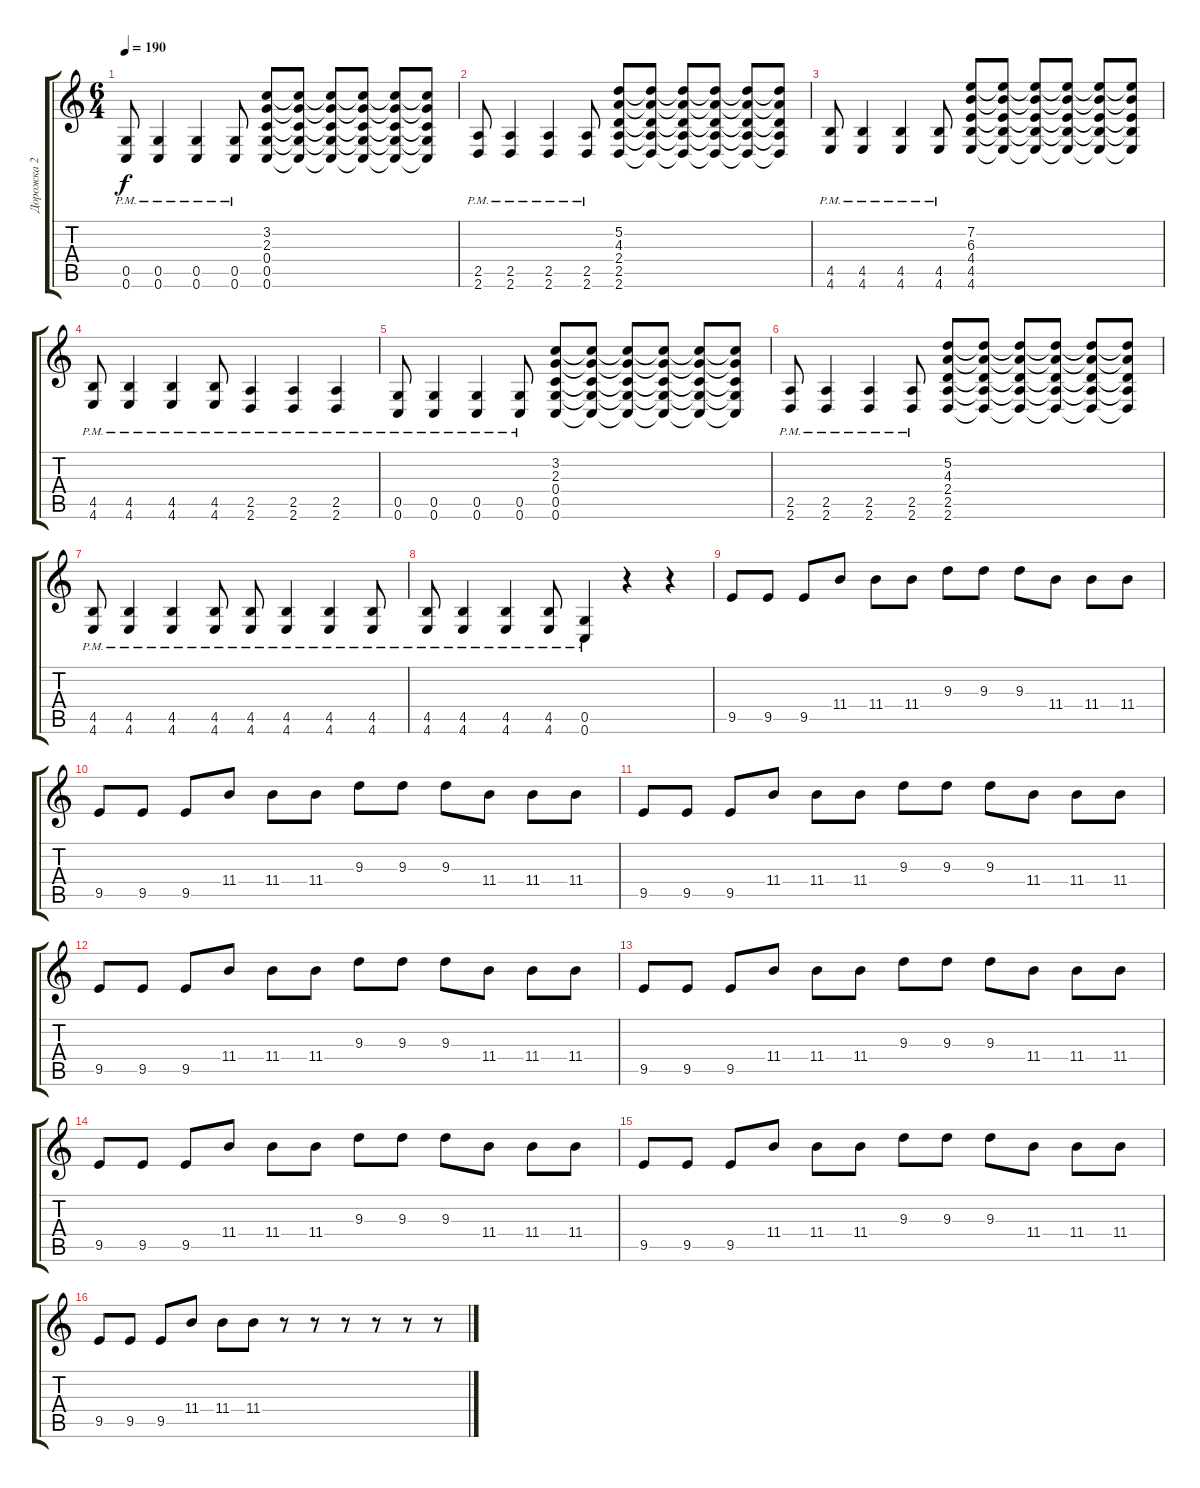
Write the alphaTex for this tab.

\track ("Дорожка 2" "Дорожка 2") {instrument distortionguitar}
\staff {score tabs}
\tuning (D4 A3 F3 C3 G2 C2) {hide}
\ts (6 4)
\tempo 190
\clef g2
\ks c
(0.5{pm} 0.6{pm}).8{dy f} (0.5{pm} 0.6{pm}).4 (0.5{pm} 0.6{pm}).4 (0.5{pm} 0.6{pm}).8 (3.2 2.3 0.4 0.5 0.6).8 (3.2{t} 2.3{t} 0.4{t} 0.5{t} 0.6{t}).8 (3.2{t} 2.3{t} 0.4{t} 0.5{t} 0.6{t}).8 (3.2{t} 2.3{t} 0.4{t} 0.5{t} 0.6{t}).8 (3.2{t} 2.3{t} 0.4{t} 0.5{t} 0.6{t}).8 (3.2{t} 2.3{t} 0.4{t} 0.5{t} 0.6{t}).8 |
(2.5{pm} 2.6{pm}).8 (2.5{pm} 2.6{pm}).4 (2.5{pm} 2.6{pm}).4 (2.5{pm} 2.6{pm}).8 (5.2 4.3 2.4 2.5 2.6).8 (5.2{t} 4.3{t} 2.4{t} 2.5{t} 2.6{t}).8 (5.2{t} 4.3{t} 2.4{t} 2.5{t} 2.6{t}).8 (5.2{t} 4.3{t} 2.4{t} 2.5{t} 2.6{t}).8 (5.2{t} 4.3{t} 2.4{t} 2.5{t} 2.6{t}).8 (5.2{t} 4.3{t} 2.4{t} 2.5{t} 2.6{t}).8 |
(4.5{pm} 4.6{pm}).8 (4.5{pm} 4.6{pm}).4 (4.5{pm} 4.6{pm}).4 (4.5{pm} 4.6{pm}).8 (7.2 6.3 4.4 4.5 4.6).8 (7.2{t} 6.3{t} 4.4{t} 4.5{t} 4.6{t}).8 (7.2{t} 6.3{t} 4.4{t} 4.5{t} 4.6{t}).8 (7.2{t} 6.3{t} 4.4{t} 4.5{t} 4.6{t}).8 (7.2{t} 6.3{t} 4.4{t} 4.5{t} 4.6{t}).8 (7.2{t} 6.3{t} 4.4{t} 4.5{t} 4.6{t}).8 |
(4.5{pm} 4.6{pm}).8 (4.5{pm} 4.6{pm}).4 (4.5{pm} 4.6{pm}).4 (4.5{pm} 4.6{pm}).8 (2.5{pm} 2.6{pm}).4 (2.5{pm} 2.6{pm}).4 (2.5{pm} 2.6{pm}).4 |
(0.5{pm} 0.6{pm}).8 (0.5{pm} 0.6{pm}).4 (0.5{pm} 0.6{pm}).4 (0.5{pm} 0.6{pm}).8 (3.2 2.3 0.4 0.5 0.6).8 (3.2{t} 2.3{t} 0.4{t} 0.5{t} 0.6{t}).8 (3.2{t} 2.3{t} 0.4{t} 0.5{t} 0.6{t}).8 (3.2{t} 2.3{t} 0.4{t} 0.5{t} 0.6{t}).8 (3.2{t} 2.3{t} 0.4{t} 0.5{t} 0.6{t}).8 (3.2{t} 2.3{t} 0.4{t} 0.5{t} 0.6{t}).8 |
(2.5{pm} 2.6{pm}).8 (2.5{pm} 2.6{pm}).4 (2.5{pm} 2.6{pm}).4 (2.5{pm} 2.6{pm}).8 (5.2 4.3 2.4 2.5 2.6).8 (5.2{t} 4.3{t} 2.4{t} 2.5{t} 2.6{t}).8 (5.2{t} 4.3{t} 2.4{t} 2.5{t} 2.6{t}).8 (5.2{t} 4.3{t} 2.4{t} 2.5{t} 2.6{t}).8 (5.2{t} 4.3{t} 2.4{t} 2.5{t} 2.6{t}).8 (5.2{t} 4.3{t} 2.4{t} 2.5{t} 2.6{t}).8 |
(4.5{pm} 4.6{pm}).8 (4.5{pm} 4.6{pm}).4 (4.5{pm} 4.6{pm}).4 (4.5{pm} 4.6{pm}).8 (4.5{pm} 4.6{pm}).8 (4.5{pm} 4.6{pm}).4 (4.5{pm} 4.6{pm}).4 (4.5{pm} 4.6{pm}).8 |
(4.5{pm} 4.6{pm}).8 (4.5{pm} 4.6{pm}).4 (4.5{pm} 4.6{pm}).4 (4.5{pm} 4.6{pm}).8 (0.5{pm} 0.6{pm}).4 r.4 r.4 |
9.5.8 9.5.8 9.5.8 11.4.8 11.4.8 11.4.8 9.3.8 9.3.8 9.3.8 11.4.8 11.4.8 11.4.8 |
9.5.8 9.5.8 9.5.8 11.4.8 11.4.8 11.4.8 9.3.8 9.3.8 9.3.8 11.4.8 11.4.8 11.4.8 |
9.5.8 9.5.8 9.5.8 11.4.8 11.4.8 11.4.8 9.3.8 9.3.8 9.3.8 11.4.8 11.4.8 11.4.8 |
9.5.8 9.5.8 9.5.8 11.4.8 11.4.8 11.4.8 9.3.8 9.3.8 9.3.8 11.4.8 11.4.8 11.4.8 |
9.5.8 9.5.8 9.5.8 11.4.8 11.4.8 11.4.8 9.3.8 9.3.8 9.3.8 11.4.8 11.4.8 11.4.8 |
9.5.8 9.5.8 9.5.8 11.4.8 11.4.8 11.4.8 9.3.8 9.3.8 9.3.8 11.4.8 11.4.8 11.4.8 |
9.5.8 9.5.8 9.5.8 11.4.8 11.4.8 11.4.8 9.3.8 9.3.8 9.3.8 11.4.8 11.4.8 11.4.8 |
9.5.8 9.5.8 9.5.8 11.4.8 11.4.8 11.4.8 r.8 r.8 r.8 r.8 r.8 r.8
